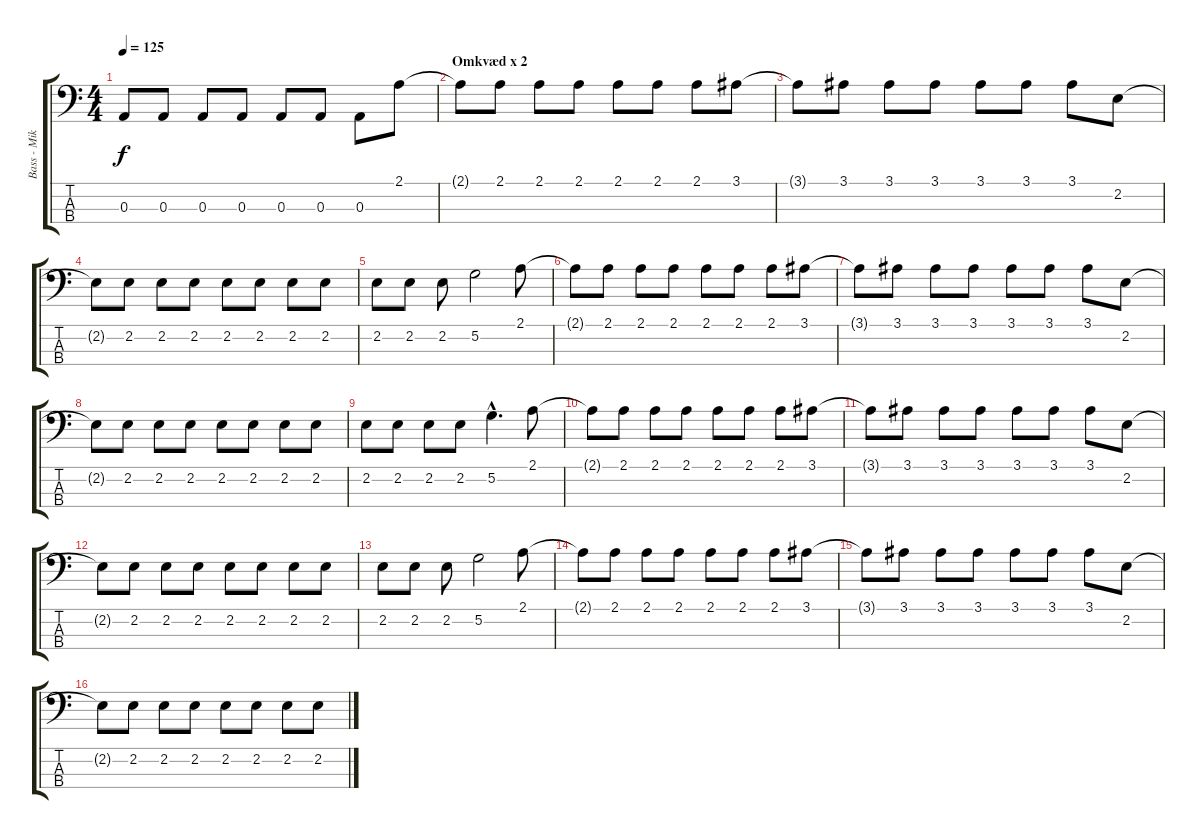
\track ("Bass - Mikkel" "Bass - Mik") {instrument electricbassfinger}
\staff {score tabs}
\tuning (G2 D2 A1 E1) {hide}
\ts (4 4)
\tempo 125
\clef f4
\ks c
0.3.8{dy f} 0.3.8 0.3.8 0.3.8 0.3.8 0.3.8 0.3.8 2.1.8 |
\section ("" "Omkvæd x 2")
2.1{t}.8 2.1.8 2.1.8 2.1.8 2.1.8 2.1.8 2.1.8 3.1.8 |
3.1{t}.8 3.1.8 3.1.8 3.1.8 3.1.8 3.1.8 3.1.8 2.2.8 |
2.2{t}.8 2.2.8 2.2.8 2.2.8 2.2.8 2.2.8 2.2.8 2.2.8 |
2.2.8 2.2.8 2.2.8 5.2.2 2.1.8 |
2.1{t}.8 2.1.8 2.1.8 2.1.8 2.1.8 2.1.8 2.1.8 3.1.8 |
3.1{t}.8 3.1.8 3.1.8 3.1.8 3.1.8 3.1.8 3.1.8 2.2.8 |
2.2{t}.8 2.2.8 2.2.8 2.2.8 2.2.8 2.2.8 2.2.8 2.2.8 |
2.2.8 2.2.8 2.2.8 2.2.8 5.2{hac}.4{d} 2.1.8 |
2.1{t}.8 2.1.8 2.1.8 2.1.8 2.1.8 2.1.8 2.1.8 3.1.8 |
3.1{t}.8 3.1.8 3.1.8 3.1.8 3.1.8 3.1.8 3.1.8 2.2.8 |
2.2{t}.8 2.2.8 2.2.8 2.2.8 2.2.8 2.2.8 2.2.8 2.2.8 |
2.2.8 2.2.8 2.2.8 5.2.2 2.1.8 |
2.1{t}.8 2.1.8 2.1.8 2.1.8 2.1.8 2.1.8 2.1.8 3.1.8 |
3.1{t}.8 3.1.8 3.1.8 3.1.8 3.1.8 3.1.8 3.1.8 2.2.8 |
2.2{t}.8 2.2.8 2.2.8 2.2.8 2.2.8 2.2.8 2.2.8 2.2.8
